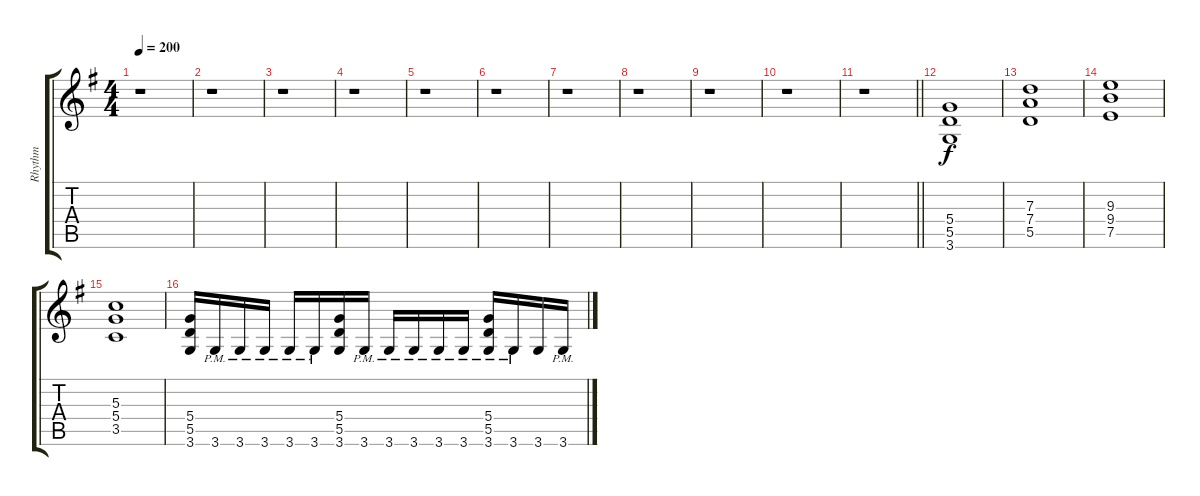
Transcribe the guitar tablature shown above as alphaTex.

\track ("Rhythm " "Rhythm ") {instrument distortionguitar}
\staff {score tabs}
\tuning (E4 B3 G3 D3 A2 E2) {hide}
\ts (4 4)
\tempo 200
\clef g2
\ks g
r.1{dy f} |
r.1 |
r.1 |
r.1 |
r.1 |
r.1 |
r.1 |
r.1 |
r.1 |
r.1 |
\barLineRight lightlight
r.1 |
(5.4 5.5 3.6).1 |
(7.3 7.4 5.5).1 |
(9.3 9.4 7.5).1 |
(5.3 5.4 3.5).1 |
(5.4 5.5 3.6).16 3.6{pm}.16 3.6{pm}.16 3.6{pm}.16 3.6{pm}.16 3.6{pm}.16 (5.4 5.5 3.6).16 3.6{pm}.16 3.6{pm}.16 3.6{pm}.16 3.6{pm}.16 3.6{pm}.16 (5.4{pm} 5.5{pm} 3.6{pm}).16 3.6{pm}.16 3.6.16 3.6{pm}.16
